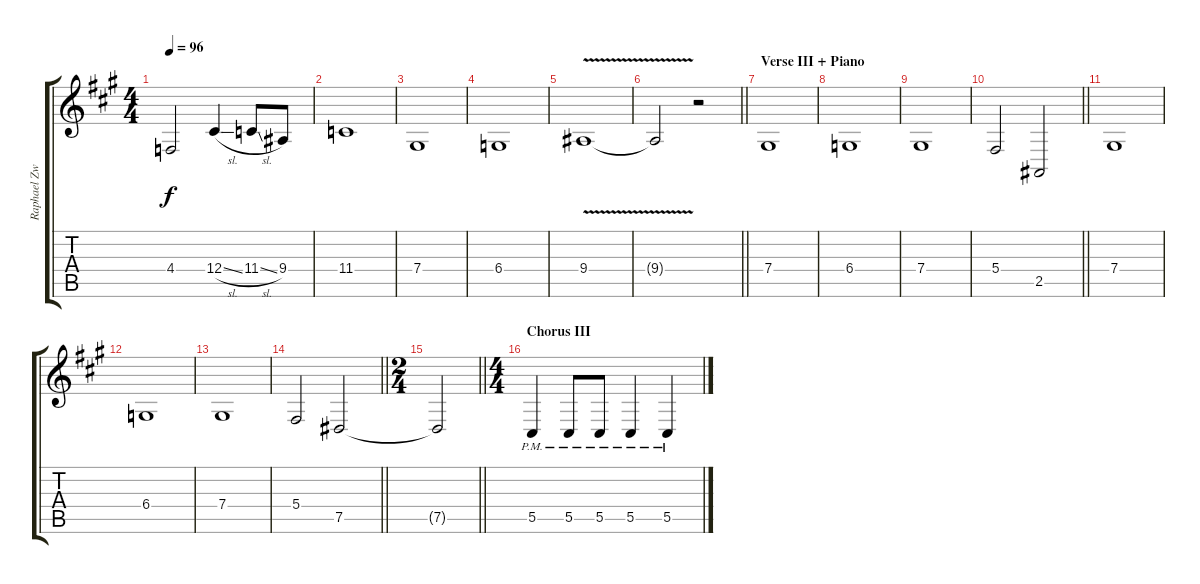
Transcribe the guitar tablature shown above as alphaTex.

\track ("Raphael Zweifel" "Raphael Zw") {instrument cello}
\staff {score tabs}
\tuning (Eb4 Bb3 Gb3 Db3 Ab2 Eb2) {hide}
\ts (4 4)
\tempo 96
\clef g2
\ks a
4.4.2{dy f} 12.4{sl}.4 11.4{sl}.8 9.4.8 |
11.4.1 |
7.4.1 |
6.4.1 |
9.4{v}.1 |
\barLineRight lightlight
9.4{t}.2 r.2 |
\section ("" "Verse III + Piano")
7.4.1 |
6.4.1 |
7.4.1 |
\barLineRight lightlight
5.4.2 2.5.2 |
7.4.1 |
6.4.1 |
7.4.1 |
\barLineRight lightlight
5.4.2 7.5.2 |
\ts (2 4)
\barLineRight lightlight
7.5{t}.2 |
\ts (4 4)
\section ("" "Chorus III")
5.5{pm}.4 5.5{pm}.8 5.5{pm}.8 5.5{pm}.4 5.5{pm}.4
